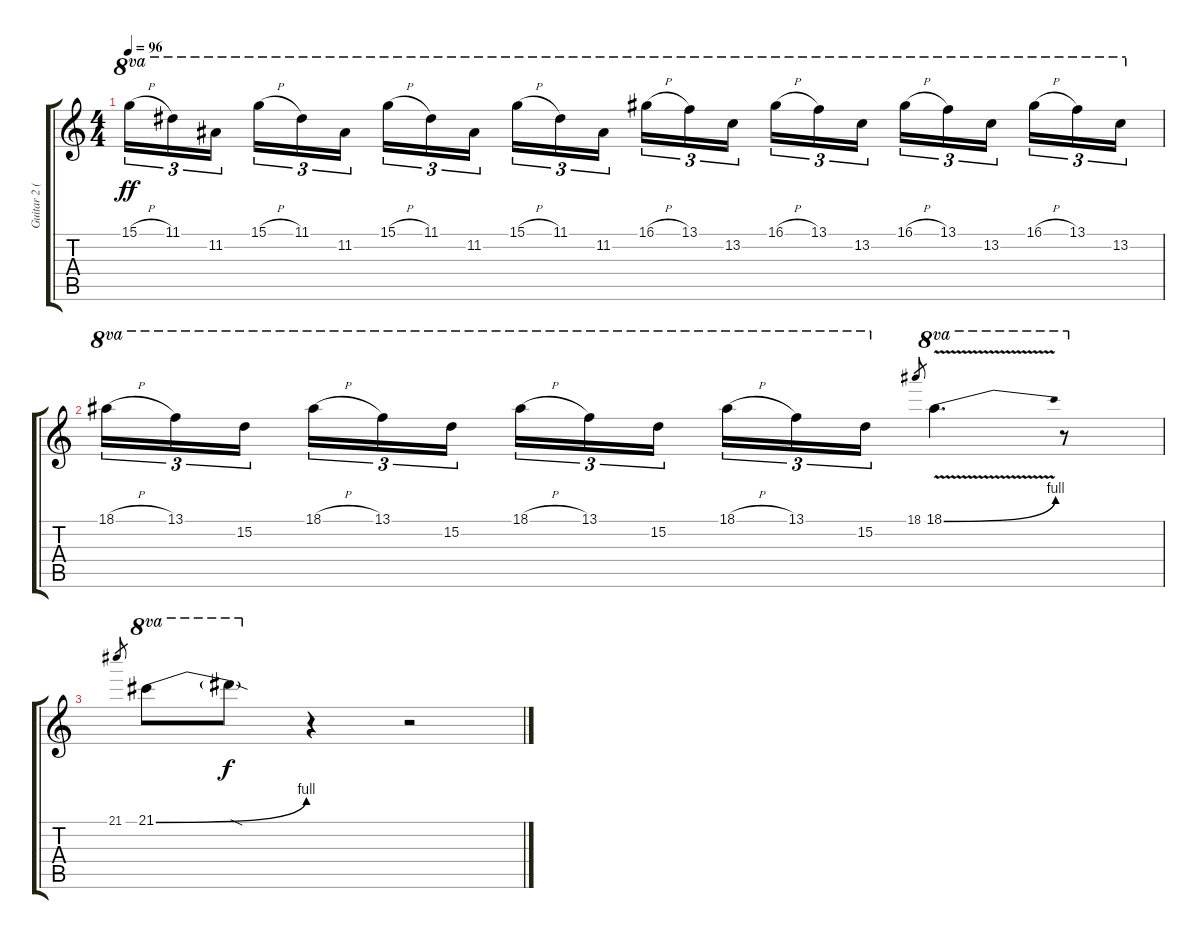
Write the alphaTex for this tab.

\track ("Guitar 2 (Lead)" "Guitar 2 (") {instrument distortionguitar}
\staff {score tabs}
\tuning (E4 B3 G3 D3 A2 E2) {hide}
\ts (4 4)
\tempo 96
\clef g2
\ks c
15.1{h}.16{tu (3 2) ot 8va dy ff} 11.1.16{tu (3 2) ot 8va} 11.2.16{tu (3 2) ot 8va beam splitsecondary} 15.1{h}.16{tu (3 2) ot 8va} 11.1.16{tu (3 2) ot 8va} 11.2.16{tu (3 2) ot 8va} 15.1{h}.16{tu (3 2) ot 8va} 11.1.16{tu (3 2) ot 8va} 11.2.16{tu (3 2) ot 8va beam splitsecondary} 15.1{h}.16{tu (3 2) ot 8va} 11.1.16{tu (3 2) ot 8va} 11.2.16{tu (3 2) ot 8va} 16.1{h}.16{tu (3 2) ot 8va} 13.1.16{tu (3 2) ot 8va} 13.2.16{tu (3 2) ot 8va beam splitsecondary} 16.1{h}.16{tu (3 2) ot 8va} 13.1.16{tu (3 2) ot 8va} 13.2.16{tu (3 2) ot 8va} 16.1{h}.16{tu (3 2) ot 8va} 13.1.16{tu (3 2) ot 8va} 13.2.16{tu (3 2) ot 8va beam splitsecondary} 16.1{h}.16{tu (3 2) ot 8va} 13.1.16{tu (3 2) ot 8va} 13.2.16{tu (3 2) ot 8va} |
18.1{h}.16{tu (3 2) ot 8va} 13.1.16{tu (3 2) ot 8va} 15.2.16{tu (3 2) ot 8va beam splitsecondary} 18.1{h}.16{tu (3 2) ot 8va} 13.1.16{tu (3 2) ot 8va} 15.2.16{tu (3 2) ot 8va} 18.1{h}.16{tu (3 2) ot 8va} 13.1.16{tu (3 2) ot 8va} 15.2.16{tu (3 2) ot 8va beam splitsecondary} 18.1{h}.16{tu (3 2) ot 8va} 13.1.16{tu (3 2) ot 8va} 15.2.16{tu (3 2) ot 8va} 18.1.8{gr} 18.1{be (bend 0 0 60 4) v}.4{d ot 8va} r.8{ot 8va} |
21.1.8{gr} 21.1{be (bend 0 0 60 4)}.8{ot 8va} 21.1{sod t}.8{ot 8va dy f} r.4 r.2
